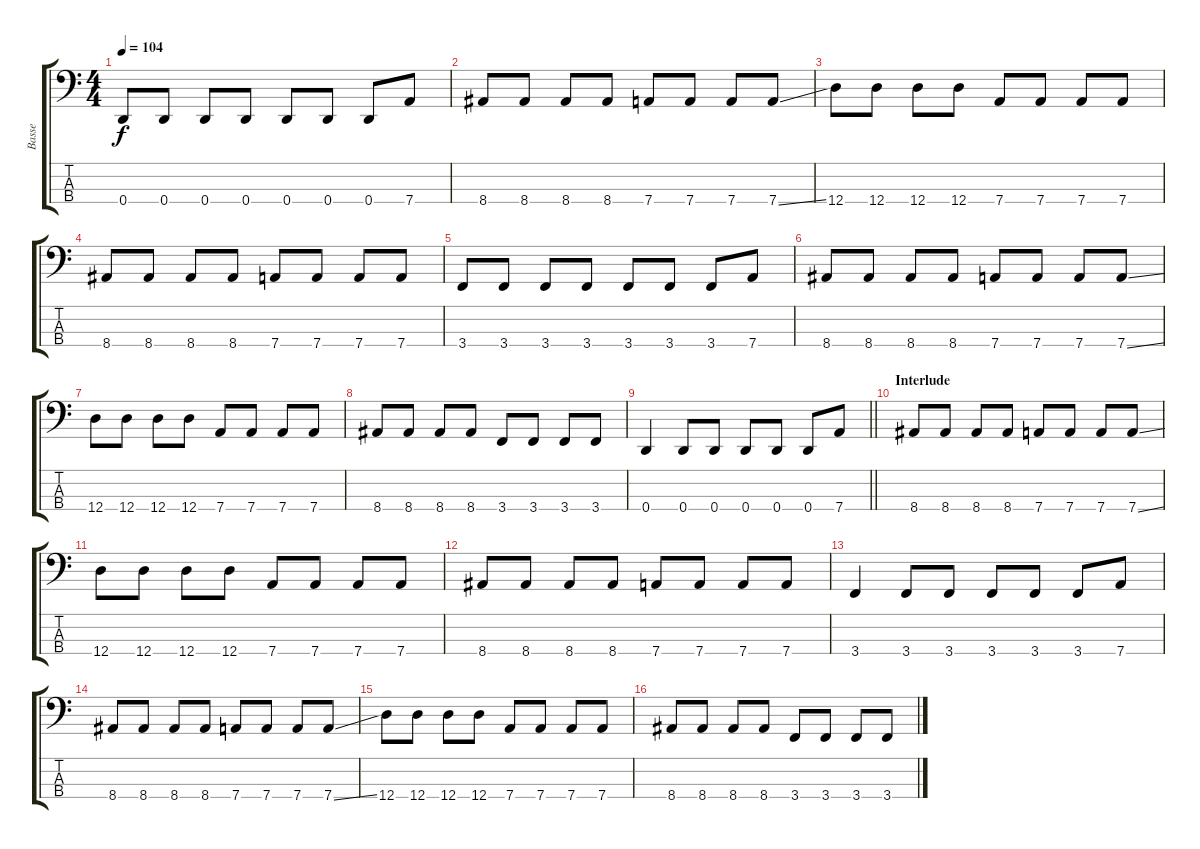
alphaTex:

\track ("Basse" "Basse") {instrument electricbasspick}
\staff {score tabs}
\tuning (G2 D2 A1 D1) {hide}
\ts (4 4)
\tempo 104
\clef f4
\ks c
0.4.8{dy f} 0.4.8 0.4.8 0.4.8 0.4.8 0.4.8 0.4.8 7.4.8 |
8.4.8 8.4.8 8.4.8 8.4.8 7.4.8 7.4.8 7.4.8 7.4{ss}.8 |
12.4.8 12.4.8 12.4.8 12.4.8 7.4.8 7.4.8 7.4.8 7.4.8 |
8.4.8 8.4.8 8.4.8 8.4.8 7.4.8 7.4.8 7.4.8 7.4.8 |
3.4.8 3.4.8 3.4.8 3.4.8 3.4.8 3.4.8 3.4.8 7.4.8 |
8.4.8 8.4.8 8.4.8 8.4.8 7.4.8 7.4.8 7.4.8 7.4{ss}.8 |
12.4.8 12.4.8 12.4.8 12.4.8 7.4.8 7.4.8 7.4.8 7.4.8 |
8.4.8 8.4.8 8.4.8 8.4.8 3.4.8 3.4.8 3.4.8 3.4.8 |
\barLineRight lightlight
0.4.4 0.4.8 0.4.8 0.4.8 0.4.8 0.4.8 7.4.8 |
\section ("" "Interlude")
8.4.8 8.4.8 8.4.8 8.4.8 7.4.8 7.4.8 7.4.8 7.4{ss}.8 |
12.4.8 12.4.8 12.4.8 12.4.8 7.4.8 7.4.8 7.4.8 7.4.8 |
8.4.8 8.4.8 8.4.8 8.4.8 7.4.8 7.4.8 7.4.8 7.4.8 |
3.4.4 3.4.8 3.4.8 3.4.8 3.4.8 3.4.8 7.4.8 |
8.4.8 8.4.8 8.4.8 8.4.8 7.4.8 7.4.8 7.4.8 7.4{ss}.8 |
12.4.8 12.4.8 12.4.8 12.4.8 7.4.8 7.4.8 7.4.8 7.4.8 |
8.4.8 8.4.8 8.4.8 8.4.8 3.4.8 3.4.8 3.4.8 3.4.8
